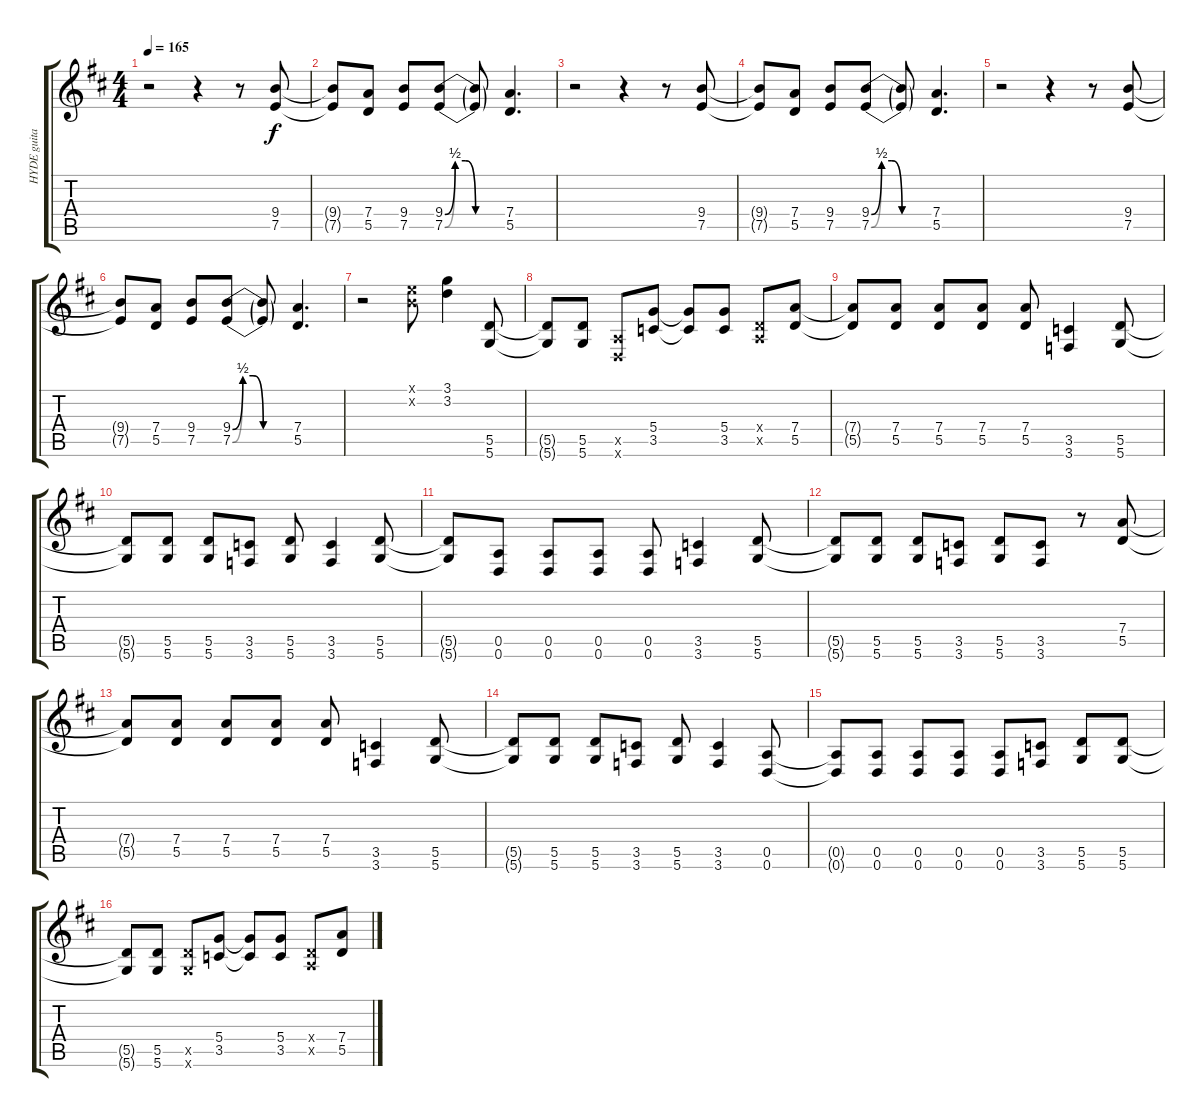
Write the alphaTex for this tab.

\track ("HYDE guitar" "HYDE guita") {instrument overdrivenguitar}
\staff {score tabs}
\tuning (E4 B3 G3 D3 A2 D2) {hide}
\ts (4 4)
\tempo 165
\clef g2
\ks d
r.2{dy f} r.4 r.8 (9.4 7.5).8 |
(9.4{t} 7.5{t}).8 (7.4 5.5).8 (9.4 7.5).8 (9.4{be (custom 0 0 10 2 20 2 30 0 60 0)} 7.5{be (custom 0 0 10 2 20 2 30 0 60 0)}).8 (9.4{t} 7.5{t}).8 (7.4 5.5).4{d} |
r.2 r.4 r.8 (9.4 7.5).8 |
(9.4{t} 7.5{t}).8 (7.4 5.5).8 (9.4 7.5).8 (9.4{be (custom 0 0 10 2 20 2 30 0 60 0)} 7.5{be (custom 0 0 10 2 20 2 30 0 60 0)}).8 (9.4{t} 7.5{t}).8 (7.4 5.5).4{d} |
r.2 r.4 r.8 (9.4 7.5).8 |
(9.4{t} 7.5{t}).8 (7.4 5.5).8 (9.4 7.5).8 (9.4{be (custom 0 0 10 2 20 2 30 0 60 0)} 7.5{be (custom 0 0 10 2 20 2 30 0 60 0)}).8 (9.4{t} 7.5{t}).8 (7.4 5.5).4{d} |
r.2 (0.1{x} 0.2{x}).8 (3.1 3.2).4 (5.5 5.6).8 |
(5.5{t} 5.6{t}).8 (5.5 5.6).8 (0.5{x} 0.6{x}).8 (5.4 3.5).8 (5.4{t} 3.5{t}).8 (5.4 3.5).8 (0.4{x} 0.5{x}).8 (7.4 5.5).8 |
(7.4{t} 5.5{t}).8 (7.4 5.5).8 (7.4 5.5).8 (7.4 5.5).8 (7.4 5.5).8 (3.5 3.6).4 (5.5 5.6).8 |
(5.5{t} 5.6{t}).8 (5.5 5.6).8 (5.5 5.6).8 (3.5 3.6).8 (5.5 5.6).8 (3.5 3.6).4 (5.5 5.6).8 |
(5.5{t} 5.6{t}).8 (0.5 0.6).8 (0.5 0.6).8 (0.5 0.6).8 (0.5 0.6).8 (3.5 3.6).4 (5.5 5.6).8 |
(5.5{t} 5.6{t}).8 (5.5 5.6).8 (5.5 5.6).8 (3.5 3.6).8 (5.5 5.6).8 (3.5 3.6).8 r.8 (7.4 5.5).8 |
(7.4{t} 5.5{t}).8 (7.4 5.5).8 (7.4 5.5).8 (7.4 5.5).8 (7.4 5.5).8 (3.5 3.6).4 (5.5 5.6).8 |
(5.5{t} 5.6{t}).8 (5.5 5.6).8 (5.5 5.6).8 (3.5 3.6).8 (5.5 5.6).8 (3.5 3.6).4 (0.5 0.6).8 |
(0.5{t} 0.6{t}).8 (0.5 0.6).8 (0.5 0.6).8 (0.5 0.6).8 (0.5 0.6).8 (3.5 3.6).8 (5.5 5.6).8 (5.5 5.6).8 |
(5.5{t} 5.6{t}).8 (5.5 5.6).8 (5.5{x} 5.6{x}).8 (5.4 3.5).8 (5.4{t} 3.5{t}).8 (5.4 3.5).8 (0.4{x} 0.5{x}).8 (7.4 5.5).8
